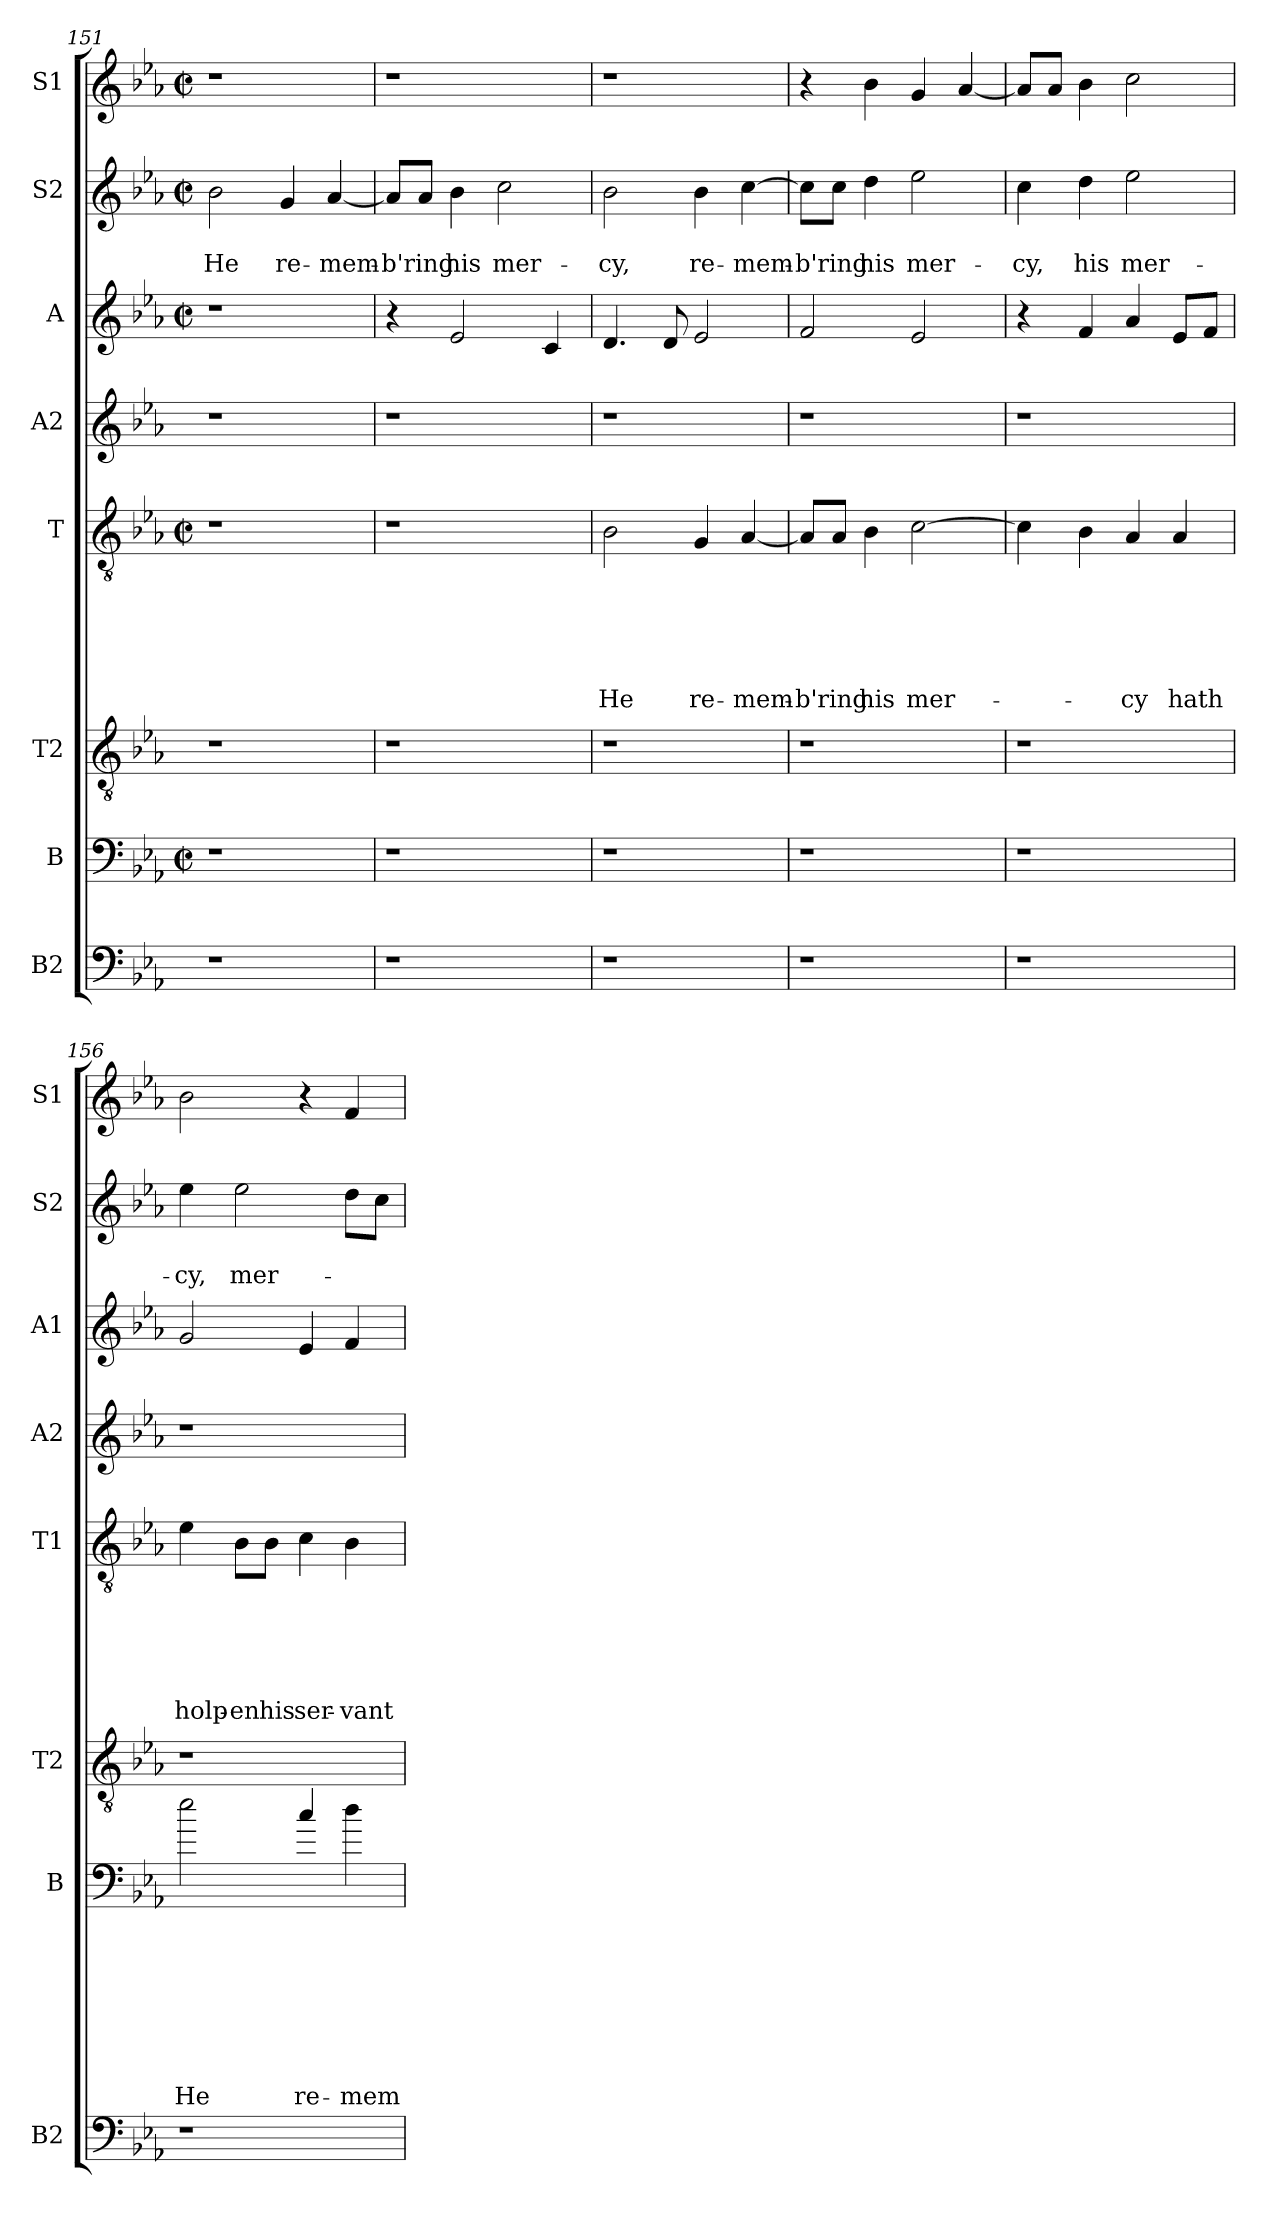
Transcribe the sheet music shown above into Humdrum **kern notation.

**kern	**kern	**text	**text	**text	**text	**text	**text	**text	**text	**kern	**kern	**text	**text	**text	**text	**text	**text	**kern	**kern	**kern	**text	**text	**kern
*part8	*part7	*part7	*part7	*part7	*part7	*part7	*part7	*part7	*part7	*part6	*part5	*part5	*part5	*part5	*part5	*part5	*part5	*part4	*part3	*part2	*part2	*part2	*part1
*staff8	*staff7	*staff7	*staff7	*staff7	*staff7	*staff7	*staff7	*staff7	*staff7	*staff6	*staff5	*staff5	*staff5	*staff5	*staff5	*staff5	*staff5	*staff4	*staff3	*staff2	*staff2	*staff2	*staff1
*I"B2	*I"B	*	*	*	*	*	*	*	*	*I"T2	*I"T	*	*	*	*	*	*	*I"A2	*I"A	*I"S2	*	*	*I"S1
*I'B2	*I'B	*	*	*	*	*	*	*	*	*I'T2	*I'T1	*	*	*	*	*	*	*I'A2	*I'A1	*I'S2	*	*	*I'S1
!!LO:LB:g=z
*clefF4	*clefF4	*	*	*	*	*	*	*	*	*clefGv2	*clefGv2	*	*	*	*	*	*	*clefG2	*clefG2	*clefG2	*	*	*clefG2
*k[b-e-a-]	*k[b-e-a-]	*	*	*	*	*	*	*	*	*k[b-e-a-]	*k[b-e-a-]	*	*	*	*	*	*	*k[b-e-a-]	*k[b-e-a-]	*k[b-e-a-]	*	*	*k[b-e-a-]
*E-:	*E-:	*	*	*	*	*	*	*	*	*E-:	*E-:	*	*	*	*	*	*	*E-:	*E-:	*E-:	*	*	*E-:
*	*M2/2	*	*	*	*	*	*	*	*	*	*M2/2	*	*	*	*	*	*	*	*M2/2	*M2/2	*	*	*M2/2
*	*met(c|)	*	*	*	*	*	*	*	*	*	*met(c|)	*	*	*	*	*	*	*	*met(c|)	*met(c|)	*	*	*met(c|)
=151	=151	=151	=151	=151	=151	=151	=151	=151	=151	=151	=151	=151	=151	=151	=151	=151	=151	=151	=151	=151	=151	=151	=151
!	!	!	!	!	!	!	!	!	!	!	!	!	!	!	!	!	!	!	!	!	!	!LO:LY:b	!
1r	1r	.	.	.	.	.	.	.	.	1r	1r	.	.	.	.	.	.	1r	1r	2b-\	.	He	1r
!	!	!	!	!	!	!	!	!	!	!	!	!	!	!	!	!	!	!	!	!	!	!LO:LY:b	!
.	.	.	.	.	.	.	.	.	.	.	.	.	.	.	.	.	.	.	.	4g/	.	re-	.
!	!	!	!	!	!	!	!	!	!	!	!	!	!	!	!	!	!	!	!	!	!	!LO:LY:b	!
.	.	.	.	.	.	.	.	.	.	.	.	.	.	.	.	.	.	.	.	[<4a-/	.	-mem-	.
=152	=152	=152	=152	=152	=152	=152	=152	=152	=152	=152	=152	=152	=152	=152	=152	=152	=152	=152	=152	=152	=152	=152	=152
!	!	!	!	!	!	!	!	!	!	!	!	!	!	!	!	!	!	!	!	!	!	!LO:LY:b	!
1r	1r	.	.	.	.	.	.	.	.	1r	1r	.	.	.	.	.	.	1r	4r	8a-/L]	.	-b'ring	1r
.	.	.	.	.	.	.	.	.	.	.	.	.	.	.	.	.	.	.	.	8a-/J	.	.	.
!	!	!	!	!	!	!	!	!	!	!	!	!	!	!	!	!	!	!	!	!	!	!LO:LY:b	!
.	.	.	.	.	.	.	.	.	.	.	.	.	.	.	.	.	.	.	2e-/	4b-\	.	his	.
!	!	!	!	!	!	!	!	!	!	!	!	!	!	!	!	!	!	!	!	!	!	!LO:LY:b	!
.	.	.	.	.	.	.	.	.	.	.	.	.	.	.	.	.	.	.	.	2cc\	.	mer-	.
.	.	.	.	.	.	.	.	.	.	.	.	.	.	.	.	.	.	.	4c/	.	.	.	.
=153	=153	=153	=153	=153	=153	=153	=153	=153	=153	=153	=153	=153	=153	=153	=153	=153	=153	=153	=153	=153	=153	=153	=153
!	!	!	!	!	!	!	!	!	!	!	!	!	!	!	!	!	!LO:LY:b	!	!	!	!	!LO:LY:b	!
1r	1r	.	.	.	.	.	.	.	.	1r	2B-\	.	.	.	.	.	He	1r	4.d/	2b-\	.	-cy,	1r
.	.	.	.	.	.	.	.	.	.	.	.	.	.	.	.	.	.	.	8d/	.	.	.	.
!	!	!	!	!	!	!	!	!	!	!	!	!	!	!	!	!	!LO:LY:b	!	!	!	!	!LO:LY:b	!
.	.	.	.	.	.	.	.	.	.	.	4G/	.	.	.	.	.	re-	.	2e-/	4b-\	.	re-	.
!	!	!	!	!	!	!	!	!	!	!	!	!	!	!	!	!	!LO:LY:b	!	!	!	!	!LO:LY:b	!
.	.	.	.	.	.	.	.	.	.	.	[<4A-/	.	.	.	.	.	-mem-	.	.	[>4cc\	.	-mem-	.
=154	=154	=154	=154	=154	=154	=154	=154	=154	=154	=154	=154	=154	=154	=154	=154	=154	=154	=154	=154	=154	=154	=154	=154
!	!	!	!	!	!	!	!	!	!	!	!	!	!	!	!	!	!LO:LY:b	!	!	!	!	!LO:LY:b	!
1r	1r	.	.	.	.	.	.	.	.	1r	8A-/L]	.	.	.	.	.	-b'ring	1r	2f/	8cc\L]	.	-b'ring	4r
.	.	.	.	.	.	.	.	.	.	.	8A-/J	.	.	.	.	.	.	.	.	8cc\J	.	.	.
!	!	!	!	!	!	!	!	!	!	!	!	!	!	!	!	!	!LO:LY:b	!	!	!	!	!LO:LY:b	!
.	.	.	.	.	.	.	.	.	.	.	4B-\	.	.	.	.	.	his	.	.	4dd\	.	his	4b-\
!	!	!	!	!	!	!	!	!	!	!	!	!	!	!	!	!	!LO:LY:b	!	!	!	!	!LO:LY:b	!
.	.	.	.	.	.	.	.	.	.	.	[>2c\	.	.	.	.	.	mer-	.	2e-/	2ee-\	.	mer-	4g/
.	.	.	.	.	.	.	.	.	.	.	.	.	.	.	.	.	.	.	.	.	.	.	[<4a-/
=155	=155	=155	=155	=155	=155	=155	=155	=155	=155	=155	=155	=155	=155	=155	=155	=155	=155	=155	=155	=155	=155	=155	=155
!	!	!	!	!	!	!	!	!	!	!	!	!	!	!	!	!	!	!	!	!	!	!LO:LY:b	!
1r	1r	.	.	.	.	.	.	.	.	1r	4c\]	.	.	.	.	.	.	1r	4r	4cc\	.	-cy,	8a-/L]
.	.	.	.	.	.	.	.	.	.	.	.	.	.	.	.	.	.	.	.	.	.	.	8a-/J
!	!	!	!	!	!	!	!	!	!	!	!	!	!	!	!	!	!	!	!	!	!	!LO:LY:b	!
.	.	.	.	.	.	.	.	.	.	.	4B-\	.	.	.	.	.	.	.	4f/	4dd\	.	his	4b-\
!	!	!	!	!	!	!	!	!	!	!	!	!	!	!	!	!	!LO:LY:b	!	!	!	!	!LO:LY:b	!
.	.	.	.	.	.	.	.	.	.	.	4A-/	.	.	.	.	.	-cy	.	4a-/	2ee-\	.	mer-	2cc\
!	!	!	!	!	!	!	!	!	!	!	!	!	!	!	!	!	!LO:LY:b	!	!	!	!	!	!
.	.	.	.	.	.	.	.	.	.	.	4A-/	.	.	.	.	.	hath	.	8e-/L	.	.	.	.
.	.	.	.	.	.	.	.	.	.	.	.	.	.	.	.	.	.	.	8f/J	.	.	.	.
!!LO:PB:g=z
=156	=156	=156	=156	=156	=156	=156	=156	=156	=156	=156	=156	=156	=156	=156	=156	=156	=156	=156	=156	=156	=156	=156	=156
!	!	!	!	!	!	!	!	!	!LO:LY:b	!	!	!	!	!	!	!	!LO:LY:b	!	!	!	!	!LO:LY:b	!
1r	2ee-\	.	.	.	.	.	.	.	He	1r	4e-\	.	.	.	.	.	holp-	1r	2g/	4ee-\	.	-cy,	2b-\
!	!	!	!	!	!	!	!	!	!	!	!	!	!	!	!	!	!LO:LY:b:rj	!	!	!	!	!LO:LY:b	!
.	.	.	.	.	.	.	.	.	.	.	8B-\L	.	.	.	.	.	-en	.	.	2ee-\	.	mer-	.
!	!	!	!	!	!	!	!	!	!	!	!	!	!	!	!	!	!LO:LY:b	!	!	!	!	!	!
.	.	.	.	.	.	.	.	.	.	.	8B-\J	.	.	.	.	.	his	.	.	.	.	.	.
!	!	!	!	!	!	!	!	!	!LO:LY:b	!	!	!	!	!	!	!	!LO:LY:b	!	!	!	!	!	!
.	4cc/	.	.	.	.	.	.	.	re-	.	4c\	.	.	.	.	.	ser-	.	4e-/	.	.	.	4r
!	!	!	!	!	!	!	!	!	!LO:LY:b	!	!	!	!	!	!	!	!LO:LY:b	!	!	!	!	!	!
.	[>4dd\	.	.	.	.	.	.	.	-mem-	.	4B-\	.	.	.	.	.	-vant	.	[<4f/	8dd\L	.	.	4f/
.	.	.	.	.	.	.	.	.	.	.	.	.	.	.	.	.	.	.	.	8cc\J	.	.	.
=	=	=	=	=	=	=	=	=	=	=	=	=	=	=	=	=	=	=	=	=	=	=	=
*-	*-	*-	*-	*-	*-	*-	*-	*-	*-	*-	*-	*-	*-	*-	*-	*-	*-	*-	*-	*-	*-	*-	*-
